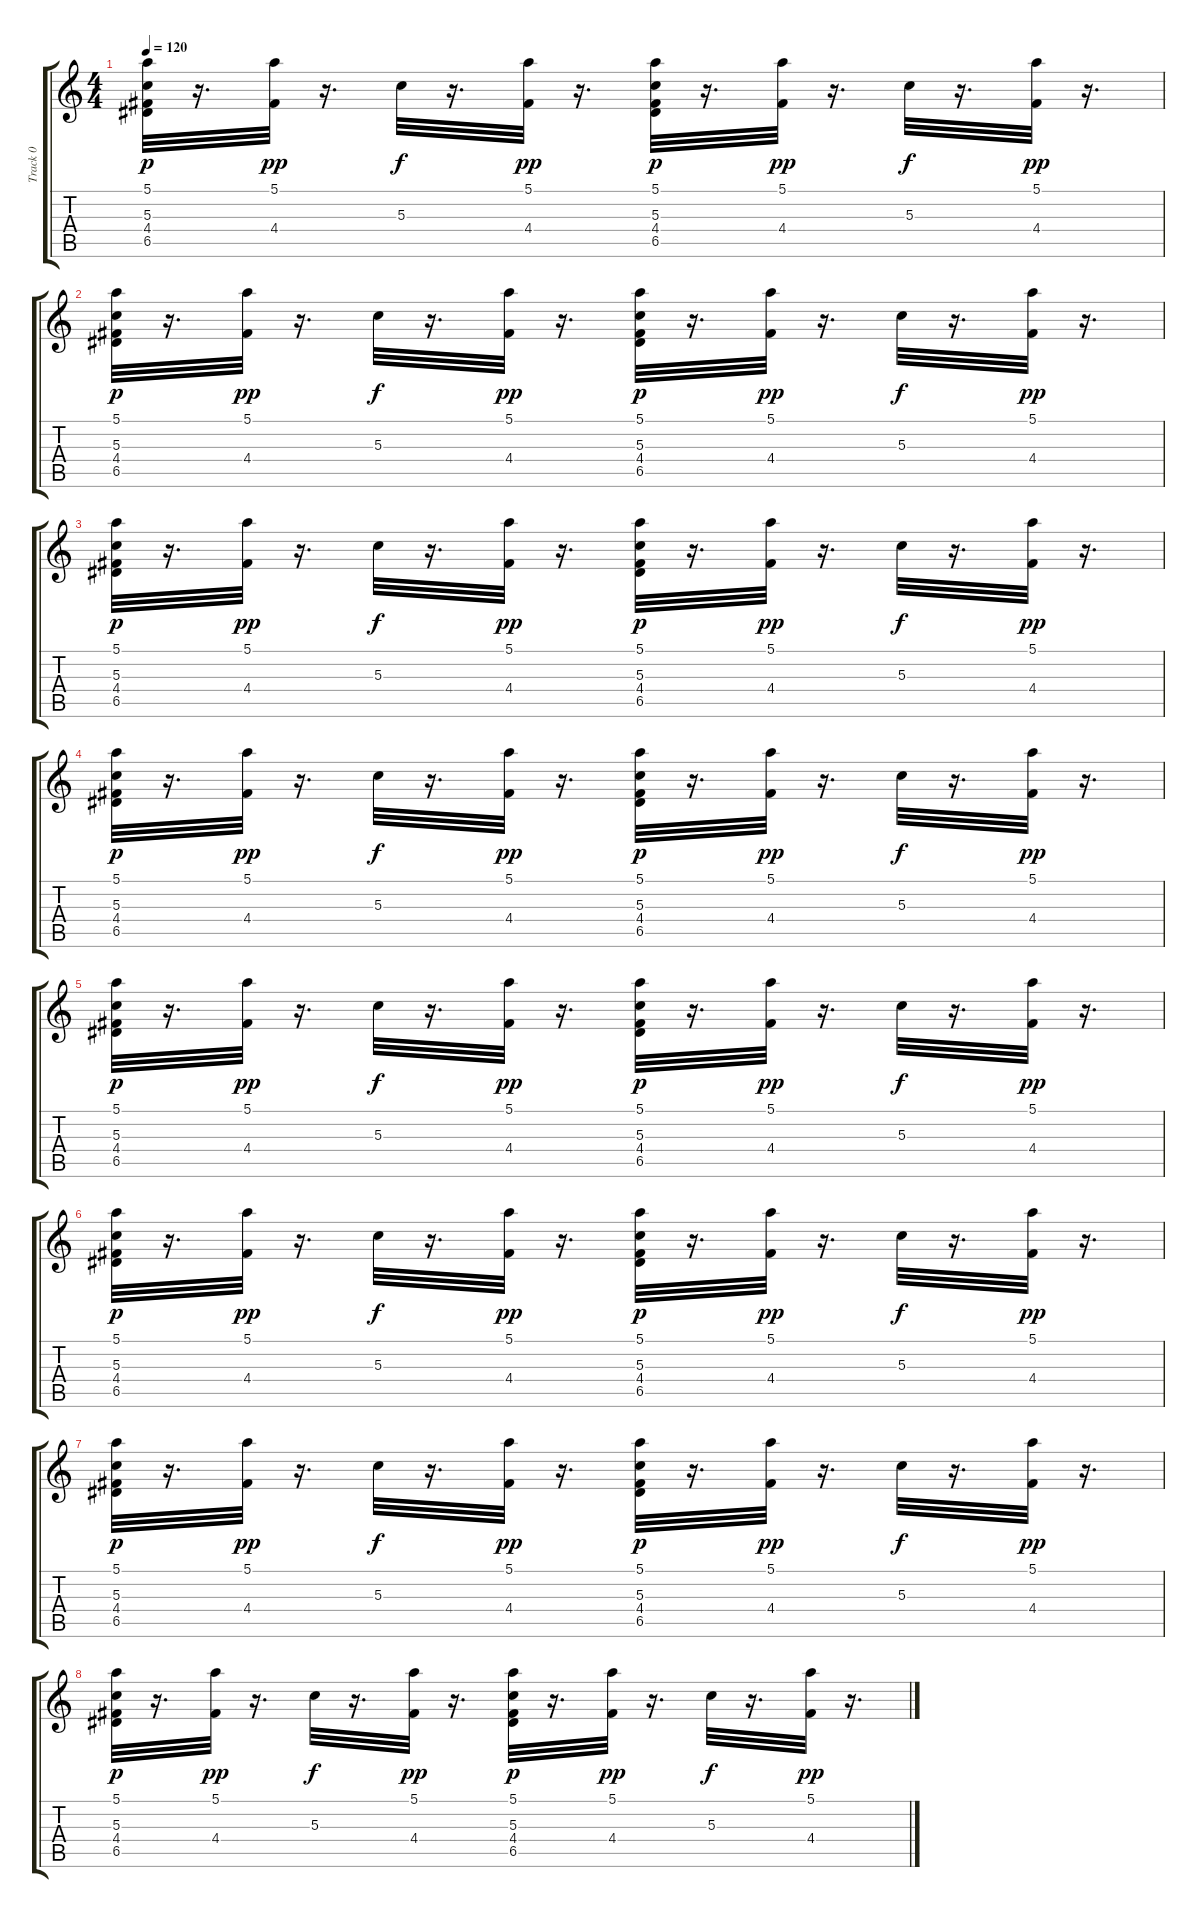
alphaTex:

\track ("Track 0" "Track 0") {instrument acousticguitarsteel}
\staff {score tabs}
\tuning (E4 B3 G3 D3 A2 E2) {hide}
\ts (4 4)
\tempo 120
\clef g2
\ks c
(5.1 5.3 4.4 6.5).32{dy p} r.16{d} (5.1 4.4).32{dy pp} r.16{d} 5.3.32{dy f} r.16{d} (5.1 4.4).32{dy pp} r.16{d} (5.1 5.3 4.4 6.5).32{dy p} r.16{d} (5.1 4.4).32{dy pp} r.16{d} 5.3.32{dy f} r.16{d} (5.1 4.4).32{dy pp} r.16{d} |
(5.1 5.3 4.4 6.5).32{dy p} r.16{d} (5.1 4.4).32{dy pp} r.16{d} 5.3.32{dy f} r.16{d} (5.1 4.4).32{dy pp} r.16{d} (5.1 5.3 4.4 6.5).32{dy p} r.16{d} (5.1 4.4).32{dy pp} r.16{d} 5.3.32{dy f} r.16{d} (5.1 4.4).32{dy pp} r.16{d} |
(5.1 5.3 4.4 6.5).32{dy p} r.16{d} (5.1 4.4).32{dy pp} r.16{d} 5.3.32{dy f} r.16{d} (5.1 4.4).32{dy pp} r.16{d} (5.1 5.3 4.4 6.5).32{dy p} r.16{d} (5.1 4.4).32{dy pp} r.16{d} 5.3.32{dy f} r.16{d} (5.1 4.4).32{dy pp} r.16{d} |
(5.1 5.3 4.4 6.5).32{dy p} r.16{d} (5.1 4.4).32{dy pp} r.16{d} 5.3.32{dy f} r.16{d} (5.1 4.4).32{dy pp} r.16{d} (5.1 5.3 4.4 6.5).32{dy p} r.16{d} (5.1 4.4).32{dy pp} r.16{d} 5.3.32{dy f} r.16{d} (5.1 4.4).32{dy pp} r.16{d} |
(5.1 5.3 4.4 6.5).32{dy p} r.16{d} (5.1 4.4).32{dy pp} r.16{d} 5.3.32{dy f} r.16{d} (5.1 4.4).32{dy pp} r.16{d} (5.1 5.3 4.4 6.5).32{dy p} r.16{d} (5.1 4.4).32{dy pp} r.16{d} 5.3.32{dy f} r.16{d} (5.1 4.4).32{dy pp} r.16{d} |
(5.1 5.3 4.4 6.5).32{dy p} r.16{d} (5.1 4.4).32{dy pp} r.16{d} 5.3.32{dy f} r.16{d} (5.1 4.4).32{dy pp} r.16{d} (5.1 5.3 4.4 6.5).32{dy p} r.16{d} (5.1 4.4).32{dy pp} r.16{d} 5.3.32{dy f} r.16{d} (5.1 4.4).32{dy pp} r.16{d} |
(5.1 5.3 4.4 6.5).32{dy p} r.16{d} (5.1 4.4).32{dy pp} r.16{d} 5.3.32{dy f} r.16{d} (5.1 4.4).32{dy pp} r.16{d} (5.1 5.3 4.4 6.5).32{dy p} r.16{d} (5.1 4.4).32{dy pp} r.16{d} 5.3.32{dy f} r.16{d} (5.1 4.4).32{dy pp} r.16{d} |
(5.1 5.3 4.4 6.5).32{dy p} r.16{d} (5.1 4.4).32{dy pp} r.16{d} 5.3.32{dy f} r.16{d} (5.1 4.4).32{dy pp} r.16{d} (5.1 5.3 4.4 6.5).32{dy p} r.16{d} (5.1 4.4).32{dy pp} r.16{d} 5.3.32{dy f} r.16{d} (5.1 4.4).32{dy pp} r.16{d}
